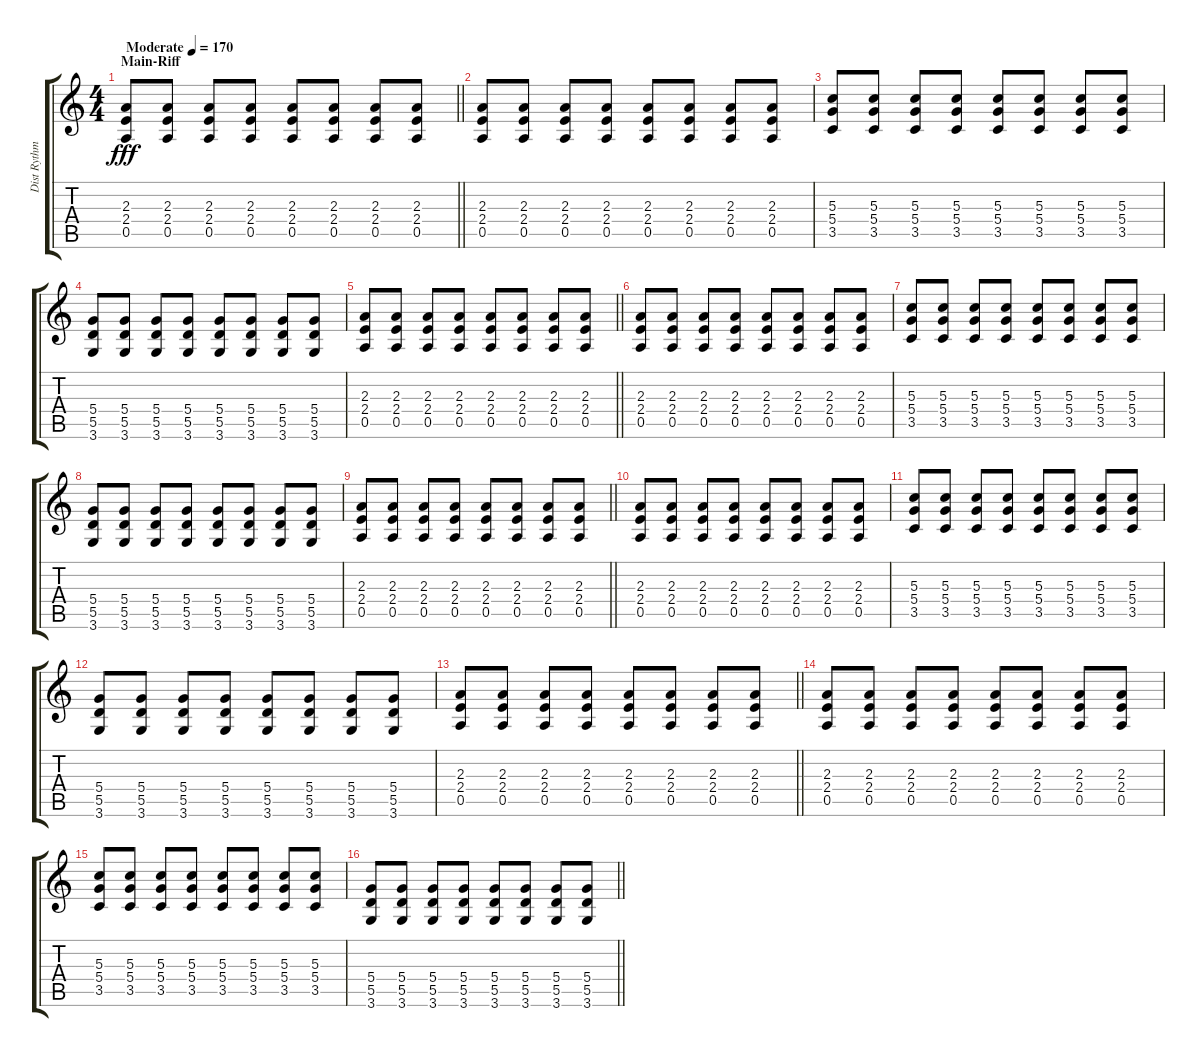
\track ("Dist Rythm" "Dist Rythm") {instrument distortionguitar}
\staff {score tabs}
\tuning (E4 B3 G3 D3 A2 E2) {hide}
\ts (4 4)
\section ("" "Main-Riff")
\tempo (170 "Moderate")
\clef g2
\barLineRight lightlight
\ks c
(2.3 2.4 0.5).8{dy fff instrument distortionguitar} (2.3 2.4 0.5).8 (2.3 2.4 0.5).8 (2.3 2.4 0.5).8 (2.3 2.4 0.5).8 (2.3 2.4 0.5).8 (2.3 2.4 0.5).8 (2.3 2.4 0.5).8 |
(2.3 2.4 0.5).8 (2.3 2.4 0.5).8 (2.3 2.4 0.5).8 (2.3 2.4 0.5).8 (2.3 2.4 0.5).8 (2.3 2.4 0.5).8 (2.3 2.4 0.5).8 (2.3 2.4 0.5).8 |
(5.3 5.4 3.5).8 (5.3 5.4 3.5).8 (5.3 5.4 3.5).8 (5.3 5.4 3.5).8 (5.3 5.4 3.5).8 (5.3 5.4 3.5).8 (5.3 5.4 3.5).8 (5.3 5.4 3.5).8 |
(5.4 5.5 3.6).8 (5.4 5.5 3.6).8 (5.4 5.5 3.6).8 (5.4 5.5 3.6).8 (5.4 5.5 3.6).8 (5.4 5.5 3.6).8 (5.4 5.5 3.6).8 (5.4 5.5 3.6).8 |
\barLineRight lightlight
(2.3 2.4 0.5).8 (2.3 2.4 0.5).8 (2.3 2.4 0.5).8 (2.3 2.4 0.5).8 (2.3 2.4 0.5).8 (2.3 2.4 0.5).8 (2.3 2.4 0.5).8 (2.3 2.4 0.5).8 |
(2.3 2.4 0.5).8 (2.3 2.4 0.5).8 (2.3 2.4 0.5).8 (2.3 2.4 0.5).8 (2.3 2.4 0.5).8 (2.3 2.4 0.5).8 (2.3 2.4 0.5).8 (2.3 2.4 0.5).8 |
(5.3 5.4 3.5).8 (5.3 5.4 3.5).8 (5.3 5.4 3.5).8 (5.3 5.4 3.5).8 (5.3 5.4 3.5).8 (5.3 5.4 3.5).8 (5.3 5.4 3.5).8 (5.3 5.4 3.5).8 |
(5.4 5.5 3.6).8 (5.4 5.5 3.6).8 (5.4 5.5 3.6).8 (5.4 5.5 3.6).8 (5.4 5.5 3.6).8 (5.4 5.5 3.6).8 (5.4 5.5 3.6).8 (5.4 5.5 3.6).8 |
\barLineRight lightlight
(2.3 2.4 0.5).8 (2.3 2.4 0.5).8 (2.3 2.4 0.5).8 (2.3 2.4 0.5).8 (2.3 2.4 0.5).8 (2.3 2.4 0.5).8 (2.3 2.4 0.5).8 (2.3 2.4 0.5).8 |
(2.3 2.4 0.5).8 (2.3 2.4 0.5).8 (2.3 2.4 0.5).8 (2.3 2.4 0.5).8 (2.3 2.4 0.5).8 (2.3 2.4 0.5).8 (2.3 2.4 0.5).8 (2.3 2.4 0.5).8 |
(5.3 5.4 3.5).8 (5.3 5.4 3.5).8 (5.3 5.4 3.5).8 (5.3 5.4 3.5).8 (5.3 5.4 3.5).8 (5.3 5.4 3.5).8 (5.3 5.4 3.5).8 (5.3 5.4 3.5).8 |
(5.4 5.5 3.6).8 (5.4 5.5 3.6).8 (5.4 5.5 3.6).8 (5.4 5.5 3.6).8 (5.4 5.5 3.6).8 (5.4 5.5 3.6).8 (5.4 5.5 3.6).8 (5.4 5.5 3.6).8 |
\barLineRight lightlight
(2.3 2.4 0.5).8 (2.3 2.4 0.5).8 (2.3 2.4 0.5).8 (2.3 2.4 0.5).8 (2.3 2.4 0.5).8 (2.3 2.4 0.5).8 (2.3 2.4 0.5).8 (2.3 2.4 0.5).8 |
(2.3 2.4 0.5).8 (2.3 2.4 0.5).8 (2.3 2.4 0.5).8 (2.3 2.4 0.5).8 (2.3 2.4 0.5).8 (2.3 2.4 0.5).8 (2.3 2.4 0.5).8 (2.3 2.4 0.5).8 |
(5.3 5.4 3.5).8 (5.3 5.4 3.5).8 (5.3 5.4 3.5).8 (5.3 5.4 3.5).8 (5.3 5.4 3.5).8 (5.3 5.4 3.5).8 (5.3 5.4 3.5).8 (5.3 5.4 3.5).8 |
\barLineRight lightlight
(5.4 5.5 3.6).8 (5.4 5.5 3.6).8 (5.4 5.5 3.6).8 (5.4 5.5 3.6).8 (5.4 5.5 3.6).8 (5.4 5.5 3.6).8 (5.4 5.5 3.6).8 (5.4 5.5 3.6).8
